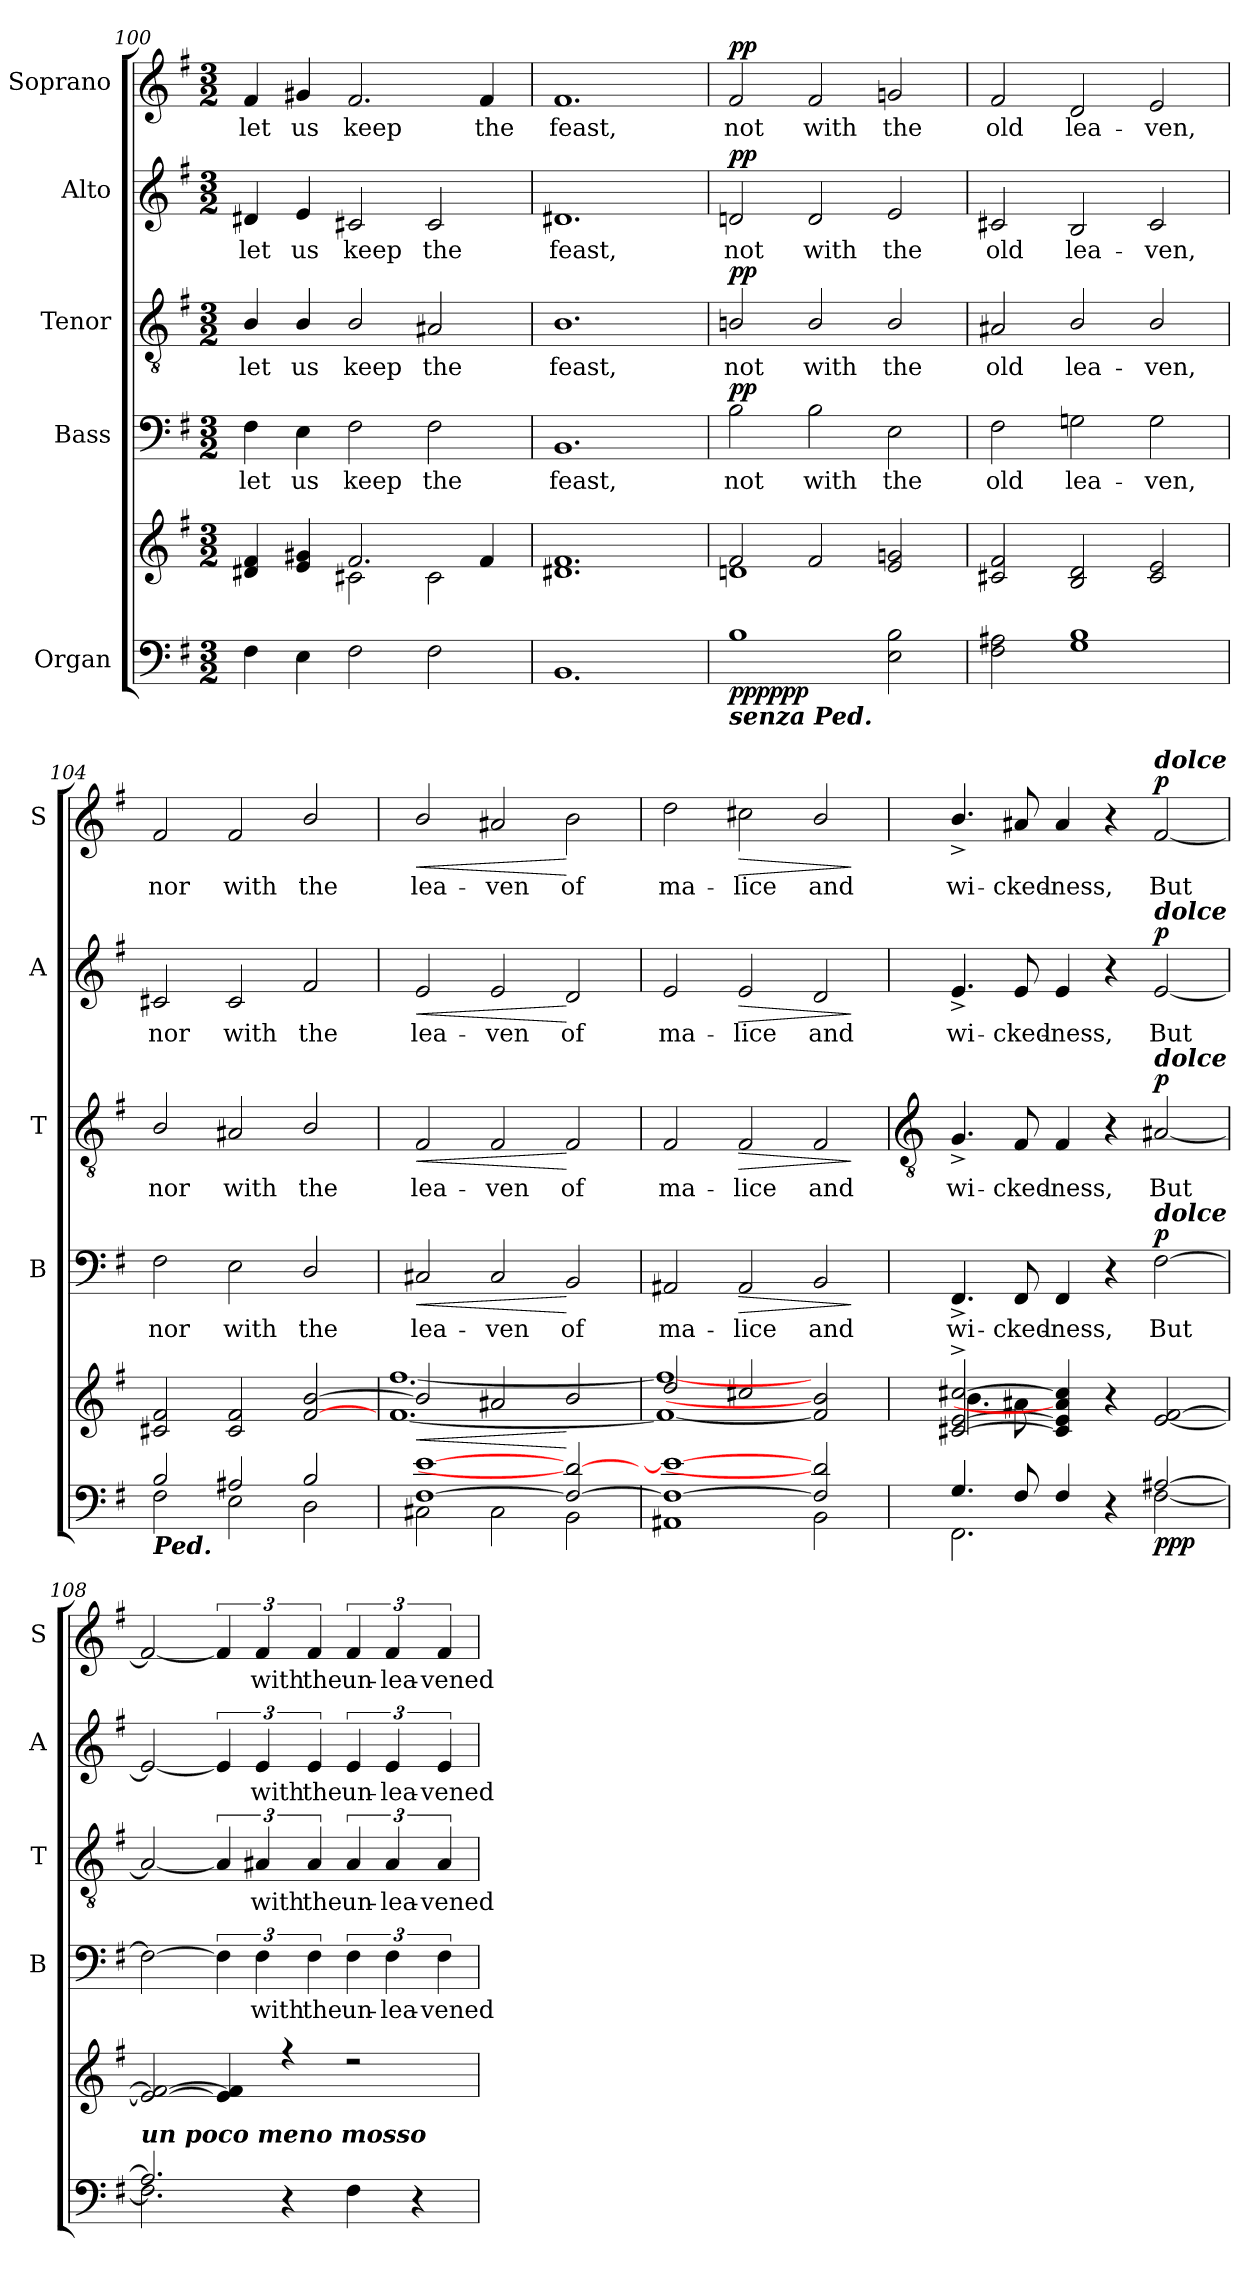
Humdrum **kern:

**kern	**kern	**dynam	**kern	**text	**dynam	**kern	**text	**dynam	**kern	**text	**dynam	**kern	**text	**dynam
*part5	*part5	*part5	*part4	*part4	*part4	*part3	*part3	*part3	*part2	*part2	*part2	*part1	*part1	*part1
*staff6	*staff5	*staff5/6	*staff4	*staff4	*staff4	*staff3	*staff3	*staff3	*staff2	*staff2	*staff2	*staff1	*staff1	*staff1
*I"Organ	*	*	*I"Bass	*	*	*I"Tenor	*	*	*I"Alto	*	*	*I"Soprano	*	*
*	*	*	*I'B	*	*	*I'T	*	*	*I'A	*	*	*I'S	*	*
!!LO:LB:g=z
*clefF4	*clefG2	*	*clefF4	*	*	*clefGv2	*	*	*clefG2	*	*	*clefG2	*	*
*k[f#]	*k[f#]	*	*k[f#]	*	*	*k[f#]	*	*	*k[f#]	*	*	*k[f#]	*	*
*G:	*G:	*	*G:	*	*	*G:	*	*	*G:	*	*	*G:	*	*
*M3/2	*M3/2	*	*M3/2	*	*	*M3/2	*	*	*M3/2	*	*	*M3/2	*	*
=100	=100	=100	=100	=100	=100	=100	=100	=100	=100	=100	=100	=100	=100	=100
!LO:N:vis=1	!	!	!	!LO:LY:b	!	!	!LO:LY:b	!	!	!LO:LY:b	!	!	!LO:LY:b	!
*^	*^	*	*	*	*	*	*	*	*	*	*	*	*	*
1.ryy	4F#\	4d#X/ 4f#/	2ryy	.	4F#\	let	.	4B/	let	.	4d#X	let	.	4f#	let	.
!	!	!	!	!	!	!LO:LY:b	!	!	!LO:LY:b	!	!	!LO:LY:b	!	!	!LO:LY:b	!
.	4E\	4e/ 4g#X/	.	.	4E\	us	.	4B/	us	.	4e	us	.	4g#X	us	.
!	!	!	!	!	!	!LO:LY:b	!	!	!LO:LY:b	!	!	!LO:LY:b	!	!	!LO:LY:b	!
.	2F#\	2.f#/	2c#X\	.	2F#\	keep	.	2B/	keep	.	2c#X	keep	.	2.f#	keep	.
!	!	!	!	!	!	!LO:LY:b	!	!	!LO:LY:b	!	!	!LO:LY:b	!	!	!	!
.	2F#\	.	2c#\	.	2F#	the	.	2A#X	the	.	2c#	the	.	.	.	.
!	!	!	!	!	!	!	!	!	!	!	!	!	!	!	!LO:LY:b	!
.	.	4f#/	.	.	.	.	.	.	.	.	.	.	.	4f#	the	.
=101	=101	=101	=101	=101	=101	=101	=101	=101	=101	=101	=101	=101	=101	=101	=101	=101
!LO:N:vis=1	!	!	!LO:N:vis=1	!	!	!LO:LY:b	!	!	!LO:LY:b	!	!	!LO:LY:b	!	!	!LO:LY:b	!
1.ryy	1.BB\	1.d#X/ 1.f#/	1.ryy	.	1.BB	feast,	.	1.B	feast,	.	1.d#X	feast,	.	1.f#	feast,	.
=102	=102	=102	=102	=102	=102	=102	=102	=102	=102	=102	=102	=102	=102	=102	=102	=102
!LO:TX:b:Bi:t=senza Ped.	!	!	!	!	!	!	!	!	!	!	!	!	!	!	!	!
!LO:N:vis=1	!	!	!	!LO:DY:b=2	!	!LO:LY:b	!	!	!LO:LY:b	!	!	!LO:LY:b	!	!	!LO:LY:b	!
!	!	!	!	!LO:DY:n=1:b	!	!	!	!	!	!	!	!	!	!	!	!
!	!	!	!	!LO:DY:n=2:b	!	!	!LO:DY:b	!	!	!LO:DY:b	!	!	!LO:DY:b	!	!	!LO:DY:b
1.ryy	1B\	2f#/	1dn\	pp pp pp	2B\	not	pp	2Bn/	not	pp	2dn	not	pp	2f#	not	pp
!	!	!	!	!	!	!LO:LY:b	!	!	!LO:LY:b	!	!	!LO:LY:b	!	!	!LO:LY:b	!
.	.	2f#/	.	.	2B\	with	.	2B/	with	.	2d	with	.	2f#	with	.
!	!	!	!	!	!	!LO:LY:b	!	!	!LO:LY:b	!	!	!LO:LY:b	!	!	!LO:LY:b	!
.	2E\ 2B\	2e/ 2gn/	2ryy	.	2E\	the	.	2B/	the	.	2e	the	.	2gn	the	.
=103	=103	=103	=103	=103	=103	=103	=103	=103	=103	=103	=103	=103	=103	=103	=103	=103
!LO:N:vis=1	!	!	!	!	!	!LO:LY:b	!	!	!LO:LY:b	!	!	!LO:LY:b	!	!	!LO:LY:b	!
1.ryy	2F#\ 2A#X\	2c#X/ 2f#/	1.ryy	.	2F#	old	.	2A#X	old	.	2c#X	old	.	2f#	old	.
!	!	!	!	!	!	!LO:LY:b	!	!	!LO:LY:b	!	!	!LO:LY:b	!	!	!LO:LY:b	!
.	1G\ 1B\	2B/ 2d/	.	.	2Gn\	lea-	.	2B/	lea-	.	2B	lea-	.	2d	lea-	.
!	!	!	!	!	!	!LO:LY:b	!	!	!LO:LY:b	!	!	!LO:LY:b	!	!	!LO:LY:b	!
.	.	2c#/ 2e/	.	.	2G\	-ven,	.	2B/	-ven,	.	2c#	-ven,	.	2e	-ven,	.
=104	=104	=104	=104	=104	=104	=104	=104	=104	=104	=104	=104	=104	=104	=104	=104	=104
!LO:TX:b:Bi:t=Ped.	!	!	!	!	!	!	!	!	!	!	!	!	!	!	!	!
!	!	!	!	!	!	!LO:LY:b	!	!	!LO:LY:b	!	!	!LO:LY:b	!	!	!LO:LY:b	!
2B/	2F#\	2c#X/ 2f#/	1.ryy	.	2F#\	nor	.	2B/	nor	.	2c#X	nor	.	2f#	nor	.
!	!	!	!	!	!	!LO:LY:b	!	!	!LO:LY:b	!	!	!LO:LY:b	!	!	!LO:LY:b	!
2A#X/	2E\	2c#/ 2f#/	.	.	2E	with	.	2A#X	with	.	2c#	with	.	2f#	with	.
!	!	!	!	!	!	!LO:LY:b	!	!	!LO:LY:b	!	!	!LO:LY:b	!	!	!LO:LY:b	!
2B/	2D\	[2f#/ [2b/	.	.	2D/	the	.	2B/	the	.	2f#/	the	.	2b/	the	.
=105	=105	=105	=105	=105	=105	=105	=105	=105	=105	=105	=105	=105	=105	=105	=105	=105
!	!	!	!	!LO:HP:b	!	!LO:LY:b	!LO:HP:b	!	!LO:LY:b	!LO:HP:b	!	!LO:LY:b	!LO:HP:b	!	!LO:LY:b	!LO:HP:b
[1F#/ [1e/	2C#X\	2b/]	[1.f#\ [1.ff#\	<	2C#X/	lea-	<	2F#/	lea-	<	2e/	lea-	<	2b/	lea-	<
!	!	!	!	!	!	!LO:LY:b	!	!	!LO:LY:b	!	!	!LO:LY:b	!	!	!LO:LY:b	!
.	2C#\	2a#X/	.	.	2C#	-ven	.	2F#	-ven	.	2e	-ven	.	2a#X	-ven	.
!	!	!	!	!	!	!LO:LY:b	!	!	!LO:LY:b	!	!	!LO:LY:b	!	!	!LO:LY:b	!
2F#/_ 2d/_	2BB\	2b/	.	[	2BB	of	[	2F#	of	[	2d	of	[	2b	of	[
=106	=106	=106	=106	=106	=106	=106	=106	=106	=106	=106	=106	=106	=106	=106	=106	=106
!	!	!	!	!	!	!LO:LY:b	!	!	!LO:LY:b	!	!	!LO:LY:b	!	!	!LO:LY:b	!
1F#/_ 1e/_	1AA#X\	2dd/	1f#\_ 1ff#\_	.	2AA#X	ma-	.	2F#	ma-	.	2e	ma-	.	2dd	ma-	.
!	!	!	!	!	!	!LO:LY:b	!LO:HP:b	!	!LO:LY:b	!LO:HP:b	!	!LO:LY:b	!LO:HP:b	!	!LO:LY:b	!LO:HP:b
.	.	2cc#X/	.	.	2AA#	-lice	>	2F#	-lice	>	2e	-lice	>	2cc#X	-lice	>
!	!	!	!	!	!	!LO:LY:b	!	!	!LO:LY:b	!	!	!LO:LY:b	!	!	!LO:LY:b	!
2F#/] 2d/]	2BB\	2ryy	2f#/] 2b/]	.	2BB/	and	.	2F#/	and	.	2d/	and	.	2b/	and	.
*v	*v	*	*	*	*	*	*	*	*	*	*	*	*	*	*	*
*	*v	*v	*	*	*	*	*	*	*	*	*	*	*	*	*
.	.	.	.	.	]	.	.	]	.	.	]	.	.	]
!!LO:LB:g=z
=107	=107	=107	=107	=107	=107	=107	=107	=107	=107	=107	=107	=107	=107	=107
*	*	*	*	*	*	*clefGv2	*	*	*	*	*	*	*	*
*^	*^	*	*	*	*	*	*	*	*	*	*	*	*	*
!	!	!	!	!	!	!LO:LY:b	!	!	!LO:LY:b	!	!	!LO:LY:b	!	!	!LO:LY:b	!
4.G/	2.FF#\	[2c#X^ [2e^ [2cc#X^	4.b\	.	4.FF#^/	wi-	.	4.G^/	wi-	.	4.e^/	wi-	.	4.b^/	wi-	.
!	!	!	!	!	!	!LO:LY:b	!	!	!LO:LY:b	!	!	!LO:LY:b	!	!	!LO:LY:b	!
8F#/	.	.	8a#X\	.	8FF#	-cked-	.	8F#	-cked-	.	8e	-cked-	.	8a#X	-cked-	.
!	!	!	!	!	!	!LO:LY:b	!	!	!LO:LY:b	!	!	!LO:LY:b	!	!	!LO:LY:b	!
4F#/	.	4c#] 4e] 4a] 4cc#]	1ryy	.	4FF#	-ness,	.	4F#	-ness,	.	4e	-ness,	.	4a#	-ness,	.
4ryy	4r	4r	.	.	4r	.	.	4r	.	.	4r	.	.	4r	.	.
!	!	!	!	!	!	!	!	!	!	!	!	!	!	!LO:TX:a:Bi:t=dolce	!	!
!	!	!	!	!	!	!	!	!	!	!	!LO:TX:a:Bi:t=dolce	!	!	!	!	!
!	!	!	!	!	!	!	!	!LO:TX:a:Bi:t=dolce	!	!	!	!	!	!	!	!
!	!	!	!	!	!LO:TX:a:Bi:t=dolce	!	!	!	!	!	!	!	!	!	!	!
!	!	!	!	!LO:DY:b=2	!	!LO:LY:b	!	!	!LO:LY:b	!	!	!LO:LY:b	!	!	!LO:LY:b	!
!	!	!	!	!LO:DY:n=1:b=2	!	!	!	!	!	!	!	!	!	!	!	!
!	!	!	!	!LO:DY:n=2:b	!	!	!LO:DY:b	!	!	!LO:DY:b	!	!	!LO:DY:b	!	!	!LO:DY:b
[2A#X/	[2F#\	[2e [2f#	.	p p p	[2F#	But	p	[2A#X	But	p	[2e	But	p	[2f#	But	p
=108	=108	=108	=108	=108	=108	=108	=108	=108	=108	=108	=108	=108	=108	=108	=108	=108
!	!	!LO:TX:b:Bi:t=un poco meno mosso	!	!	!	!	!	!	!	!	!	!	!	!	!	!
!	!	!	!LO:N:vis=1	!	!	!	!	!	!	!	!	!	!	!	!	!
2.A#/]	2.F#\]	2e_ 2f#_	1.ryy	.	2F#_	.	.	2A#_	.	.	2e_	.	.	2f#_	.	.
.	.	4e] 4f#]	.	.	6F#]	.	.	6A#]	.	.	6e]	.	.	6f#]	.	.
!	!	!	!	!	!	!LO:LY:b	!	!	!LO:LY:b	!	!	!LO:LY:b	!	!	!LO:LY:b	!
.	.	.	.	.	6F#	with	.	6A#	with	.	6e	with	.	6f#	with	.
2.ryy	4r	4r	.	.	.	.	.	.	.	.	.	.	.	.	.	.
!	!	!	!	!	!	!LO:LY:b	!	!	!LO:LY:b	!	!	!LO:LY:b	!	!	!LO:LY:b	!
.	.	.	.	.	6F#	the	.	6A#	the	.	6e	the	.	6f#	the	.
!	!	!	!	!	!	!LO:LY:b	!	!	!LO:LY:b	!	!	!LO:LY:b	!	!	!LO:LY:b	!
.	4F#\	2r	.	.	6F#	un-	.	6A#	un-	.	6e	un-	.	6f#	un-	.
!	!	!	!	!	!	!LO:LY:b	!	!	!LO:LY:b	!	!	!LO:LY:b	!	!	!LO:LY:b	!
.	.	.	.	.	6F#	-lea-	.	6A#	-lea-	.	6e	-lea-	.	6f#	-lea-	.
.	4r	.	.	.	.	.	.	.	.	.	.	.	.	.	.	.
!	!	!	!	!	!	!LO:LY:b	!	!	!LO:LY:b	!	!	!LO:LY:b	!	!	!LO:LY:b	!
.	.	.	.	.	6F#	-vened	.	6A#	-vened	.	6e	-vened	.	6f#	-vened	.
*v	*v	*	*	*	*	*	*	*	*	*	*	*	*	*	*	*
*	*v	*v	*	*	*	*	*	*	*	*	*	*	*	*	*
=	=	=	=	=	=	=	=	=	=	=	=	=	=	=
*-	*-	*-	*-	*-	*-	*-	*-	*-	*-	*-	*-	*-	*-	*-
